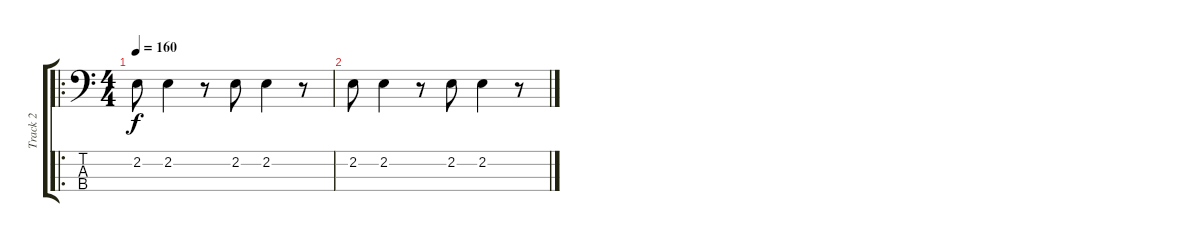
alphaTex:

\track ("Track 2" "Track 2") {instrument electricbassfinger}
\staff {score tabs}
\tuning (G2 D2 A1 E1) {hide}
\ro
\ts (4 4)
\tempo 160
\clef f4
\ks c
2.2.8{dy f} 2.2.4 r.8 2.2.8 2.2.4 r.8 |
2.2.8 2.2.4 r.8 2.2.8 2.2.4 r.8
